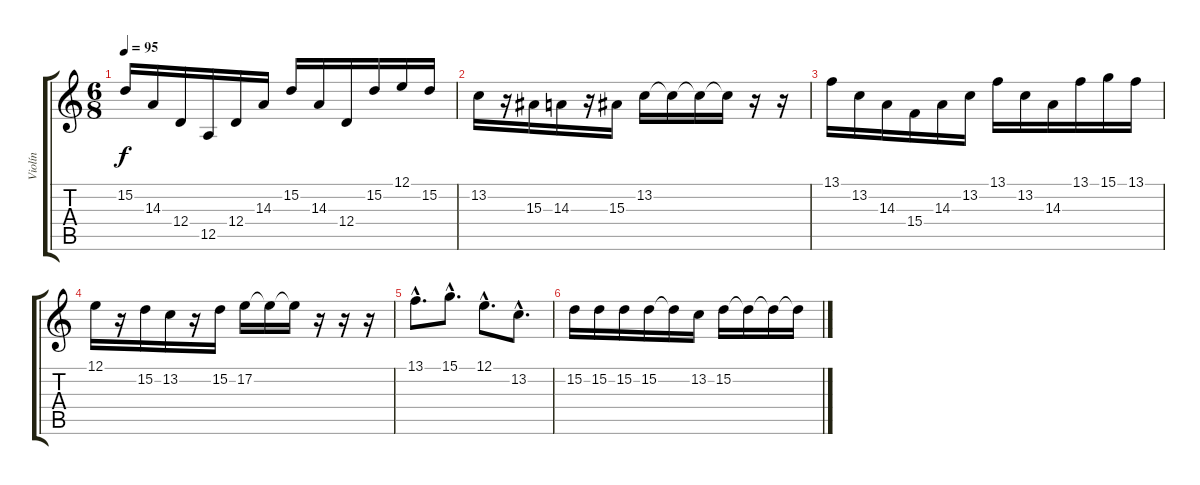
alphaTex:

\track ("Violín" "Violín") {instrument violin}
\staff {score tabs}
\tuning (E4 B3 G3 D3 A2 E2) {hide}
\ts (6 8)
\tempo 95
\clef g2
\ks c
15.2.16{dy f} 14.3.16 12.4.16 12.5.16 12.4.16 14.3.16 15.2.16 14.3.16 12.4.16 15.2.16 12.1.16 15.2.16 |
13.2.16 r.16 15.3.16 14.3.16 r.16 15.3.16 13.2.16 13.2{t}.16 13.2{t}.16 13.2{t}.16 r.16 r.16 |
13.1.16 13.2.16 14.3.16 15.4.16 14.3.16 13.2.16 13.1.16 13.2.16 14.3.16 13.1.16 15.1.16 13.1.16 |
12.1.16 r.16 15.2.16 13.2.16 r.16 15.2.16 17.2.16 17.2{t}.16 17.2{t}.16 r.16 r.16 r.16 |
13.1{hac}.8{d} 15.1{hac}.8{d} 12.1{hac}.8{d} 13.2{hac}.8{d} |
15.2.16 15.2.16 15.2.16 15.2.16 15.2{t}.16 13.2.16 15.2.16 15.2{t}.16 15.2{t}.16 15.2{t}.16
